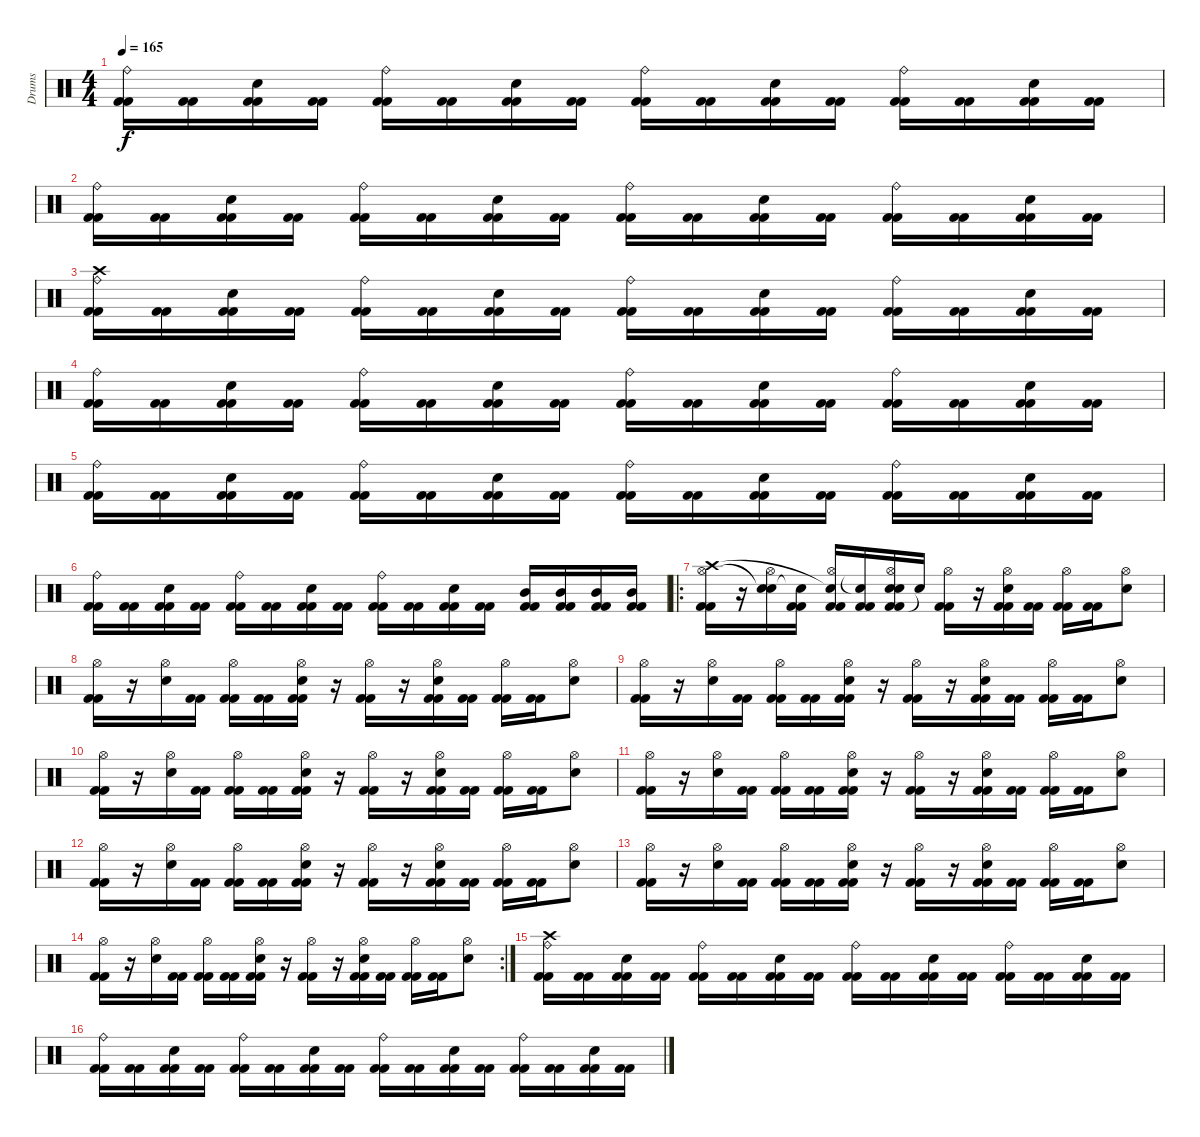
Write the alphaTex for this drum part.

\track ("Drums" "Drums") {instrument percussion}
\staff {score}
\articulation defaults
\ts (4 4)
\tempo 165
\clef neutral
\ks c
("Kick (hit) 2" "Kick (hit) 2" "Ride (bell)").16{dy f} ("Kick (hit) 2" "Kick (hit) 2").16 ("Kick (hit) 2" "Kick (hit) 2" "Electric Snare (hit)").16 ("Kick (hit) 2" "Kick (hit) 2").16 ("Kick (hit) 2" "Kick (hit) 2" "Ride (bell)").16 ("Kick (hit) 2" "Kick (hit) 2").16 ("Kick (hit) 2" "Kick (hit) 2" "Electric Snare (hit)").16 ("Kick (hit) 2" "Kick (hit) 2").16 ("Kick (hit) 2" "Kick (hit) 2" "Ride (bell)").16 ("Kick (hit) 2" "Kick (hit) 2").16 ("Kick (hit) 2" "Kick (hit) 2" "Electric Snare (hit)").16 ("Kick (hit) 2" "Kick (hit) 2").16 ("Kick (hit) 2" "Kick (hit) 2" "Ride (bell)").16 ("Kick (hit) 2" "Kick (hit) 2").16 ("Kick (hit) 2" "Kick (hit) 2" "Electric Snare (hit)").16 ("Kick (hit) 2" "Kick (hit) 2").16 |
("Kick (hit) 2" "Kick (hit) 2" "Ride (bell)").16 ("Kick (hit) 2" "Kick (hit) 2").16 ("Kick (hit) 2" "Kick (hit) 2" "Electric Snare (hit)").16 ("Kick (hit) 2" "Kick (hit) 2").16 ("Kick (hit) 2" "Kick (hit) 2" "Ride (bell)").16 ("Kick (hit) 2" "Kick (hit) 2").16 ("Kick (hit) 2" "Kick (hit) 2" "Electric Snare (hit)").16 ("Kick (hit) 2" "Kick (hit) 2").16 ("Kick (hit) 2" "Kick (hit) 2" "Ride (bell)").16 ("Kick (hit) 2" "Kick (hit) 2").16 ("Kick (hit) 2" "Kick (hit) 2" "Electric Snare (hit)").16 ("Kick (hit) 2" "Kick (hit) 2").16 ("Kick (hit) 2" "Kick (hit) 2" "Ride (bell)").16 ("Kick (hit) 2" "Kick (hit) 2").16 ("Kick (hit) 2" "Kick (hit) 2" "Electric Snare (hit)").16 ("Kick (hit) 2" "Kick (hit) 2").16 |
("Kick (hit) 2" "Kick (hit) 2" "Ride (bell)" "Crash high (hit)").16 ("Kick (hit) 2" "Kick (hit) 2").16 ("Kick (hit) 2" "Kick (hit) 2" "Electric Snare (hit)").16 ("Kick (hit) 2" "Kick (hit) 2").16 ("Kick (hit) 2" "Kick (hit) 2" "Ride (bell)").16 ("Kick (hit) 2" "Kick (hit) 2").16 ("Kick (hit) 2" "Kick (hit) 2" "Electric Snare (hit)").16 ("Kick (hit) 2" "Kick (hit) 2").16 ("Kick (hit) 2" "Kick (hit) 2" "Ride (bell)").16 ("Kick (hit) 2" "Kick (hit) 2").16 ("Kick (hit) 2" "Kick (hit) 2" "Electric Snare (hit)").16 ("Kick (hit) 2" "Kick (hit) 2").16 ("Kick (hit) 2" "Kick (hit) 2" "Ride (bell)").16 ("Kick (hit) 2" "Kick (hit) 2").16 ("Kick (hit) 2" "Kick (hit) 2" "Electric Snare (hit)").16 ("Kick (hit) 2" "Kick (hit) 2").16 |
("Kick (hit) 2" "Kick (hit) 2" "Ride (bell)").16 ("Kick (hit) 2" "Kick (hit) 2").16 ("Kick (hit) 2" "Kick (hit) 2" "Electric Snare (hit)").16 ("Kick (hit) 2" "Kick (hit) 2").16 ("Kick (hit) 2" "Kick (hit) 2" "Ride (bell)").16 ("Kick (hit) 2" "Kick (hit) 2").16 ("Kick (hit) 2" "Kick (hit) 2" "Electric Snare (hit)").16 ("Kick (hit) 2" "Kick (hit) 2").16 ("Kick (hit) 2" "Kick (hit) 2" "Ride (bell)").16 ("Kick (hit) 2" "Kick (hit) 2").16 ("Kick (hit) 2" "Kick (hit) 2" "Electric Snare (hit)").16 ("Kick (hit) 2" "Kick (hit) 2").16 ("Kick (hit) 2" "Kick (hit) 2" "Ride (bell)").16 ("Kick (hit) 2" "Kick (hit) 2").16 ("Kick (hit) 2" "Kick (hit) 2" "Electric Snare (hit)").16 ("Kick (hit) 2" "Kick (hit) 2").16 |
("Kick (hit) 2" "Kick (hit) 2" "Ride (bell)").16 ("Kick (hit) 2" "Kick (hit) 2").16 ("Kick (hit) 2" "Kick (hit) 2" "Electric Snare (hit)").16 ("Kick (hit) 2" "Kick (hit) 2").16 ("Kick (hit) 2" "Kick (hit) 2" "Ride (bell)").16 ("Kick (hit) 2" "Kick (hit) 2").16 ("Kick (hit) 2" "Kick (hit) 2" "Electric Snare (hit)").16 ("Kick (hit) 2" "Kick (hit) 2").16 ("Kick (hit) 2" "Kick (hit) 2" "Ride (bell)").16 ("Kick (hit) 2" "Kick (hit) 2").16 ("Kick (hit) 2" "Kick (hit) 2" "Electric Snare (hit)").16 ("Kick (hit) 2" "Kick (hit) 2").16 ("Kick (hit) 2" "Kick (hit) 2" "Ride (bell)").16 ("Kick (hit) 2" "Kick (hit) 2").16 ("Kick (hit) 2" "Kick (hit) 2" "Electric Snare (hit)").16 ("Kick (hit) 2" "Kick (hit) 2").16 |
("Kick (hit) 2" "Kick (hit) 2" "Ride (bell)").16 ("Kick (hit) 2" "Kick (hit) 2").16 ("Kick (hit) 2" "Kick (hit) 2" "Electric Snare (hit)").16 ("Kick (hit) 2" "Kick (hit) 2").16 ("Kick (hit) 2" "Kick (hit) 2" "Ride (bell)").16 ("Kick (hit) 2" "Kick (hit) 2").16 ("Kick (hit) 2" "Kick (hit) 2" "Electric Snare (hit)").16 ("Kick (hit) 2" "Kick (hit) 2").16 ("Kick (hit) 2" "Kick (hit) 2" "Ride (bell)").16 ("Kick (hit) 2" "Kick (hit) 2").16 ("Kick (hit) 2" "Kick (hit) 2" "Electric Snare (hit)").16 ("Kick (hit) 2" "Kick (hit) 2").16 ("Kick (hit) 2" "Kick (hit) 2" "Mid Tom (hit)").16 ("Kick (hit) 2" "Kick (hit) 2" "Mid Tom (hit)").16 ("Kick (hit) 2" "Kick (hit) 2" "Mid Tom (hit)").16 ("Kick (hit) 2" "Kick (hit) 2" "Mid Tom (hit)").16 |
\ro
("Kick (hit) 2" "Kick (hit) 2" "Hi-Hat (open)" "Crash high (hit)").16 r.16 ("Electric Snare (hit)" "Hi-Hat (open)" "Snare (hit)"{t}).16 ("Kick (hit) 2" "Kick (hit) 2" "Snare (hit)"{t}).16 ("Kick (hit) 2" "Kick (hit) 2" "Hi-Hat (open)" "Snare (hit)"{t}).16 ("Kick (hit) 2" "Kick (hit) 2" "Snare (hit)"{t}).16 ("Kick (hit) 2" "Kick (hit) 2" "Electric Snare (hit)" "Hi-Hat (open)" "Snare (hit)").16 "Snare (hit)"{t}.16 ("Kick (hit) 2" "Kick (hit) 2" "Hi-Hat (open)").16 r.16 ("Kick (hit) 2" "Kick (hit) 2" "Electric Snare (hit)" "Hi-Hat (open)").16 ("Kick (hit) 2" "Kick (hit) 2").16 ("Kick (hit) 2" "Kick (hit) 2" "Hi-Hat (open)").16 ("Kick (hit) 2" "Kick (hit) 2").16 ("Electric Snare (hit)" "Hi-Hat (open)").8 |
("Kick (hit) 2" "Kick (hit) 2" "Hi-Hat (open)").16 r.16 ("Electric Snare (hit)" "Hi-Hat (open)").16 ("Kick (hit) 2" "Kick (hit) 2").16 ("Kick (hit) 2" "Kick (hit) 2" "Hi-Hat (open)").16 ("Kick (hit) 2" "Kick (hit) 2").16 ("Kick (hit) 2" "Kick (hit) 2" "Electric Snare (hit)" "Hi-Hat (open)").16 r.16 ("Kick (hit) 2" "Kick (hit) 2" "Hi-Hat (open)").16 r.16 ("Kick (hit) 2" "Kick (hit) 2" "Electric Snare (hit)" "Hi-Hat (open)").16 ("Kick (hit) 2" "Kick (hit) 2").16 ("Kick (hit) 2" "Kick (hit) 2" "Hi-Hat (open)").16 ("Kick (hit) 2" "Kick (hit) 2").16 ("Electric Snare (hit)" "Hi-Hat (open)").8 |
("Kick (hit) 2" "Kick (hit) 2" "Hi-Hat (open)").16 r.16 ("Electric Snare (hit)" "Hi-Hat (open)").16 ("Kick (hit) 2" "Kick (hit) 2").16 ("Kick (hit) 2" "Kick (hit) 2" "Hi-Hat (open)").16 ("Kick (hit) 2" "Kick (hit) 2").16 ("Kick (hit) 2" "Kick (hit) 2" "Electric Snare (hit)" "Hi-Hat (open)").16 r.16 ("Kick (hit) 2" "Kick (hit) 2" "Hi-Hat (open)").16 r.16 ("Kick (hit) 2" "Kick (hit) 2" "Electric Snare (hit)" "Hi-Hat (open)").16 ("Kick (hit) 2" "Kick (hit) 2").16 ("Kick (hit) 2" "Kick (hit) 2" "Hi-Hat (open)").16 ("Kick (hit) 2" "Kick (hit) 2").16 ("Electric Snare (hit)" "Hi-Hat (open)").8 |
("Kick (hit) 2" "Kick (hit) 2" "Hi-Hat (open)").16 r.16 ("Electric Snare (hit)" "Hi-Hat (open)").16 ("Kick (hit) 2" "Kick (hit) 2").16 ("Kick (hit) 2" "Kick (hit) 2" "Hi-Hat (open)").16 ("Kick (hit) 2" "Kick (hit) 2").16 ("Kick (hit) 2" "Kick (hit) 2" "Electric Snare (hit)" "Hi-Hat (open)").16 r.16 ("Kick (hit) 2" "Kick (hit) 2" "Hi-Hat (open)").16 r.16 ("Kick (hit) 2" "Kick (hit) 2" "Electric Snare (hit)" "Hi-Hat (open)").16 ("Kick (hit) 2" "Kick (hit) 2").16 ("Kick (hit) 2" "Kick (hit) 2" "Hi-Hat (open)").16 ("Kick (hit) 2" "Kick (hit) 2").16 ("Electric Snare (hit)" "Hi-Hat (open)").8 |
("Kick (hit) 2" "Kick (hit) 2" "Hi-Hat (open)").16 r.16 ("Electric Snare (hit)" "Hi-Hat (open)").16 ("Kick (hit) 2" "Kick (hit) 2").16 ("Kick (hit) 2" "Kick (hit) 2" "Hi-Hat (open)").16 ("Kick (hit) 2" "Kick (hit) 2").16 ("Kick (hit) 2" "Kick (hit) 2" "Electric Snare (hit)" "Hi-Hat (open)").16 r.16 ("Kick (hit) 2" "Kick (hit) 2" "Hi-Hat (open)").16 r.16 ("Kick (hit) 2" "Kick (hit) 2" "Electric Snare (hit)" "Hi-Hat (open)").16 ("Kick (hit) 2" "Kick (hit) 2").16 ("Kick (hit) 2" "Kick (hit) 2" "Hi-Hat (open)").16 ("Kick (hit) 2" "Kick (hit) 2").16 ("Electric Snare (hit)" "Hi-Hat (open)").8 |
("Kick (hit) 2" "Kick (hit) 2" "Hi-Hat (open)").16 r.16 ("Electric Snare (hit)" "Hi-Hat (open)").16 ("Kick (hit) 2" "Kick (hit) 2").16 ("Kick (hit) 2" "Kick (hit) 2" "Hi-Hat (open)").16 ("Kick (hit) 2" "Kick (hit) 2").16 ("Kick (hit) 2" "Kick (hit) 2" "Electric Snare (hit)" "Hi-Hat (open)").16 r.16 ("Kick (hit) 2" "Kick (hit) 2" "Hi-Hat (open)").16 r.16 ("Kick (hit) 2" "Kick (hit) 2" "Electric Snare (hit)" "Hi-Hat (open)").16 ("Kick (hit) 2" "Kick (hit) 2").16 ("Kick (hit) 2" "Kick (hit) 2" "Hi-Hat (open)").16 ("Kick (hit) 2" "Kick (hit) 2").16 ("Electric Snare (hit)" "Hi-Hat (open)").8 |
("Kick (hit) 2" "Kick (hit) 2" "Hi-Hat (open)").16 r.16 ("Electric Snare (hit)" "Hi-Hat (open)").16 ("Kick (hit) 2" "Kick (hit) 2").16 ("Kick (hit) 2" "Kick (hit) 2" "Hi-Hat (open)").16 ("Kick (hit) 2" "Kick (hit) 2").16 ("Kick (hit) 2" "Kick (hit) 2" "Electric Snare (hit)" "Hi-Hat (open)").16 r.16 ("Kick (hit) 2" "Kick (hit) 2" "Hi-Hat (open)").16 r.16 ("Kick (hit) 2" "Kick (hit) 2" "Electric Snare (hit)" "Hi-Hat (open)").16 ("Kick (hit) 2" "Kick (hit) 2").16 ("Kick (hit) 2" "Kick (hit) 2" "Hi-Hat (open)").16 ("Kick (hit) 2" "Kick (hit) 2").16 ("Electric Snare (hit)" "Hi-Hat (open)").8 |
\rc 2
("Kick (hit) 2" "Kick (hit) 2" "Hi-Hat (open)").16 r.16 ("Electric Snare (hit)" "Hi-Hat (open)").16 ("Kick (hit) 2" "Kick (hit) 2").16 ("Kick (hit) 2" "Kick (hit) 2" "Hi-Hat (open)").16 ("Kick (hit) 2" "Kick (hit) 2").16 ("Kick (hit) 2" "Kick (hit) 2" "Electric Snare (hit)" "Hi-Hat (open)").16 r.16 ("Kick (hit) 2" "Kick (hit) 2" "Hi-Hat (open)").16 r.16 ("Kick (hit) 2" "Kick (hit) 2" "Electric Snare (hit)" "Hi-Hat (open)").16 ("Kick (hit) 2" "Kick (hit) 2").16 ("Kick (hit) 2" "Kick (hit) 2" "Hi-Hat (open)").16 ("Kick (hit) 2" "Kick (hit) 2").16 ("Electric Snare (hit)" "Hi-Hat (open)").8 |
("Kick (hit) 2" "Kick (hit) 2" "Ride (bell)" "Crash high (hit)").16 ("Kick (hit) 2" "Kick (hit) 2").16 ("Kick (hit) 2" "Kick (hit) 2" "Electric Snare (hit)").16 ("Kick (hit) 2" "Kick (hit) 2").16 ("Kick (hit) 2" "Kick (hit) 2" "Ride (bell)").16 ("Kick (hit) 2" "Kick (hit) 2").16 ("Kick (hit) 2" "Kick (hit) 2" "Electric Snare (hit)").16 ("Kick (hit) 2" "Kick (hit) 2").16 ("Kick (hit) 2" "Kick (hit) 2" "Ride (bell)").16 ("Kick (hit) 2" "Kick (hit) 2").16 ("Kick (hit) 2" "Kick (hit) 2" "Electric Snare (hit)").16 ("Kick (hit) 2" "Kick (hit) 2").16 ("Kick (hit) 2" "Kick (hit) 2" "Ride (bell)").16 ("Kick (hit) 2" "Kick (hit) 2").16 ("Kick (hit) 2" "Kick (hit) 2" "Electric Snare (hit)").16 ("Kick (hit) 2" "Kick (hit) 2").16 |
("Kick (hit) 2" "Kick (hit) 2" "Ride (bell)").16 ("Kick (hit) 2" "Kick (hit) 2").16 ("Kick (hit) 2" "Kick (hit) 2" "Electric Snare (hit)").16 ("Kick (hit) 2" "Kick (hit) 2").16 ("Kick (hit) 2" "Kick (hit) 2" "Ride (bell)").16 ("Kick (hit) 2" "Kick (hit) 2").16 ("Kick (hit) 2" "Kick (hit) 2" "Electric Snare (hit)").16 ("Kick (hit) 2" "Kick (hit) 2").16 ("Kick (hit) 2" "Kick (hit) 2" "Ride (bell)").16 ("Kick (hit) 2" "Kick (hit) 2").16 ("Kick (hit) 2" "Kick (hit) 2" "Electric Snare (hit)").16 ("Kick (hit) 2" "Kick (hit) 2").16 ("Kick (hit) 2" "Kick (hit) 2" "Ride (bell)").16 ("Kick (hit) 2" "Kick (hit) 2").16 ("Kick (hit) 2" "Kick (hit) 2" "Electric Snare (hit)").16 ("Kick (hit) 2" "Kick (hit) 2").16
